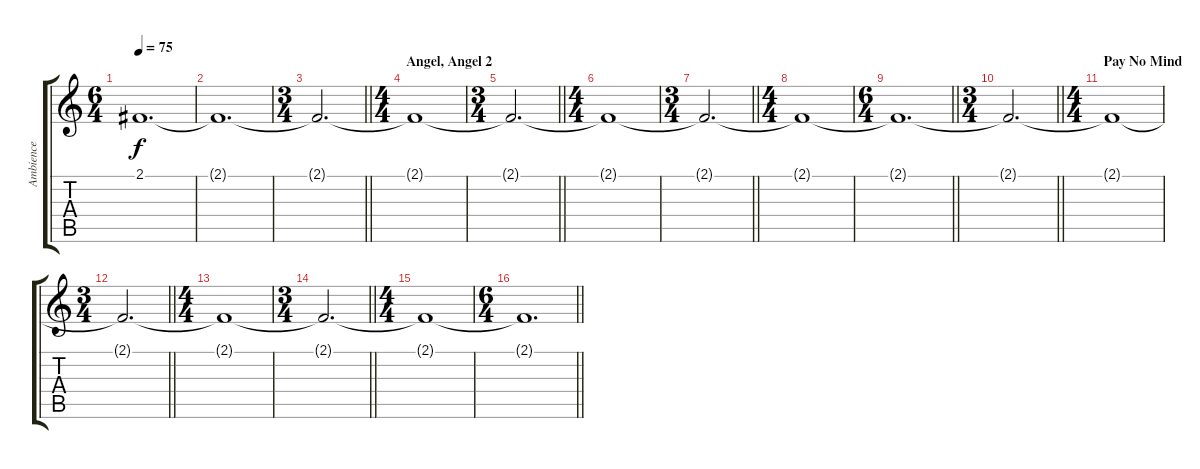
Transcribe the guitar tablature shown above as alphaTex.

\track ("Ambience" "Ambience") {instrument pad2warm}
\staff {score tabs}
\tuning (E4 B3 G3 D3 A2 E2) {hide}
\ts (6 4)
\tempo 75
\clef g2
\ks c
2.1{t}.1{d dy f} |
2.1{t}.1{d} |
\ts (3 4)
\barLineRight lightlight
2.1{t}.2{d} |
\ts (4 4)
\section ("" "Angel, Angel 2")
2.1{t}.1 |
\ts (3 4)
\barLineRight lightlight
2.1{t}.2{d} |
\ts (4 4)
2.1{t}.1 |
\ts (3 4)
\barLineRight lightlight
2.1{t}.2{d} |
\ts (4 4)
2.1{t}.1 |
\ts (6 4)
\barLineRight lightlight
2.1{t}.1{d} |
\ts (3 4)
\barLineRight lightlight
2.1{t}.2{d} |
\ts (4 4)
\section ("" "Pay No Mind")
2.1{t}.1 |
\ts (3 4)
\barLineRight lightlight
2.1{t}.2{d} |
\ts (4 4)
2.1{t}.1 |
\ts (3 4)
\barLineRight lightlight
2.1{t}.2{d} |
\ts (4 4)
2.1{t}.1 |
\ts (6 4)
\barLineRight lightlight
2.1{t}.1{d}
